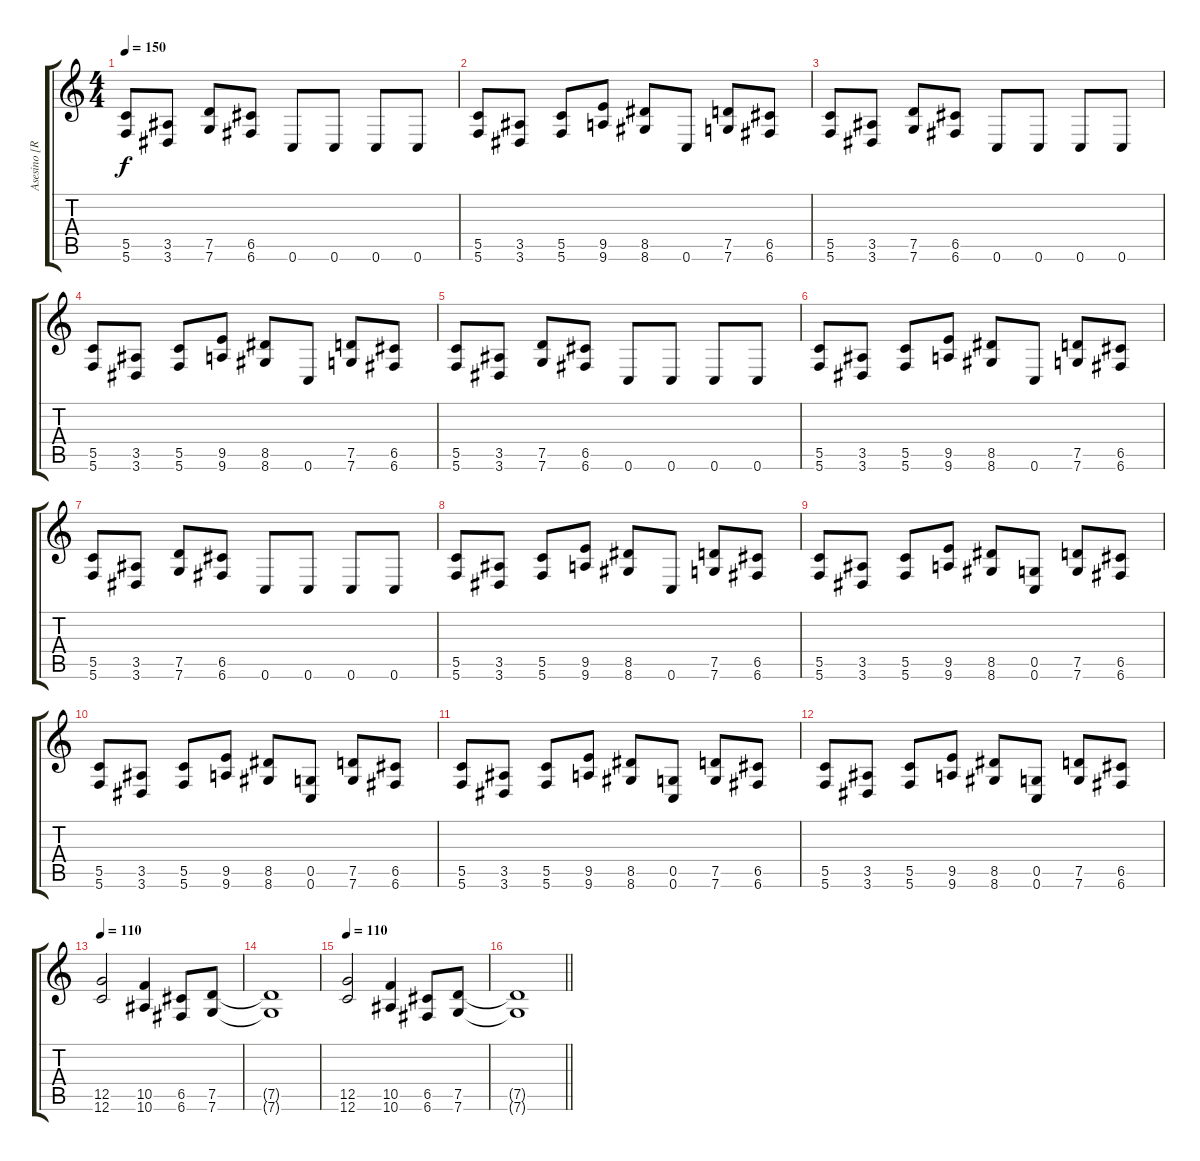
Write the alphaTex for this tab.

\track ("Asesino [Rigt Channel ]" "Asesino [R") {solo instrument distortionguitar}
\staff {score tabs}
\tuning (D4 A3 F3 C3 G2 C2) {hide}
\ts (4 4)
\tempo 150
\clef g2
\ks c
(5.5 5.6).8{dy f} (3.5 3.6).8 (7.5 7.6).8 (6.5 6.6).8 0.6.8 0.6.8 0.6.8 0.6.8 |
(5.5 5.6).8 (3.5 3.6).8 (5.5 5.6).8 (9.5 9.6).8 (8.5 8.6).8 0.6.8 (7.5 7.6).8 (6.5 6.6).8 |
(5.5 5.6).8 (3.5 3.6).8 (7.5 7.6).8 (6.5 6.6).8 0.6.8 0.6.8 0.6.8 0.6.8 |
(5.5 5.6).8 (3.5 3.6).8 (5.5 5.6).8 (9.5 9.6).8 (8.5 8.6).8 0.6.8 (7.5 7.6).8 (6.5 6.6).8 |
(5.5 5.6).8 (3.5 3.6).8 (7.5 7.6).8 (6.5 6.6).8 0.6.8 0.6.8 0.6.8 0.6.8 |
(5.5 5.6).8 (3.5 3.6).8 (5.5 5.6).8 (9.5 9.6).8 (8.5 8.6).8 0.6.8 (7.5 7.6).8 (6.5 6.6).8 |
(5.5 5.6).8 (3.5 3.6).8 (7.5 7.6).8 (6.5 6.6).8 0.6.8 0.6.8 0.6.8 0.6.8 |
(5.5 5.6).8 (3.5 3.6).8 (5.5 5.6).8 (9.5 9.6).8 (8.5 8.6).8 0.6.8 (7.5 7.6).8 (6.5 6.6).8 |
(5.5 5.6).8 (3.5 3.6).8 (5.5 5.6).8 (9.5 9.6).8 (8.5 8.6).8 (0.5 0.6).8 (7.5 7.6).8 (6.5 6.6).8 |
(5.5 5.6).8 (3.5 3.6).8 (5.5 5.6).8 (9.5 9.6).8 (8.5 8.6).8 (0.5 0.6).8 (7.5 7.6).8 (6.5 6.6).8 |
(5.5 5.6).8 (3.5 3.6).8 (5.5 5.6).8 (9.5 9.6).8 (8.5 8.6).8 (0.5 0.6).8 (7.5 7.6).8 (6.5 6.6).8 |
(5.5 5.6).8 (3.5 3.6).8 (5.5 5.6).8 (9.5 9.6).8 (8.5 8.6).8 (0.5 0.6).8 (7.5 7.6).8 (6.5 6.6).8 |
\tempo 110
(12.5 12.6).2 (10.5 10.6).4 (6.5 6.6).8 (7.5 7.6).8 |
(7.5{t} 7.6{t}).1 |
\tempo 110
(12.5 12.6).2 (10.5 10.6).4 (6.5 6.6).8 (7.5 7.6).8 |
\barLineRight lightlight
(7.5{t} 7.6{t}).1
